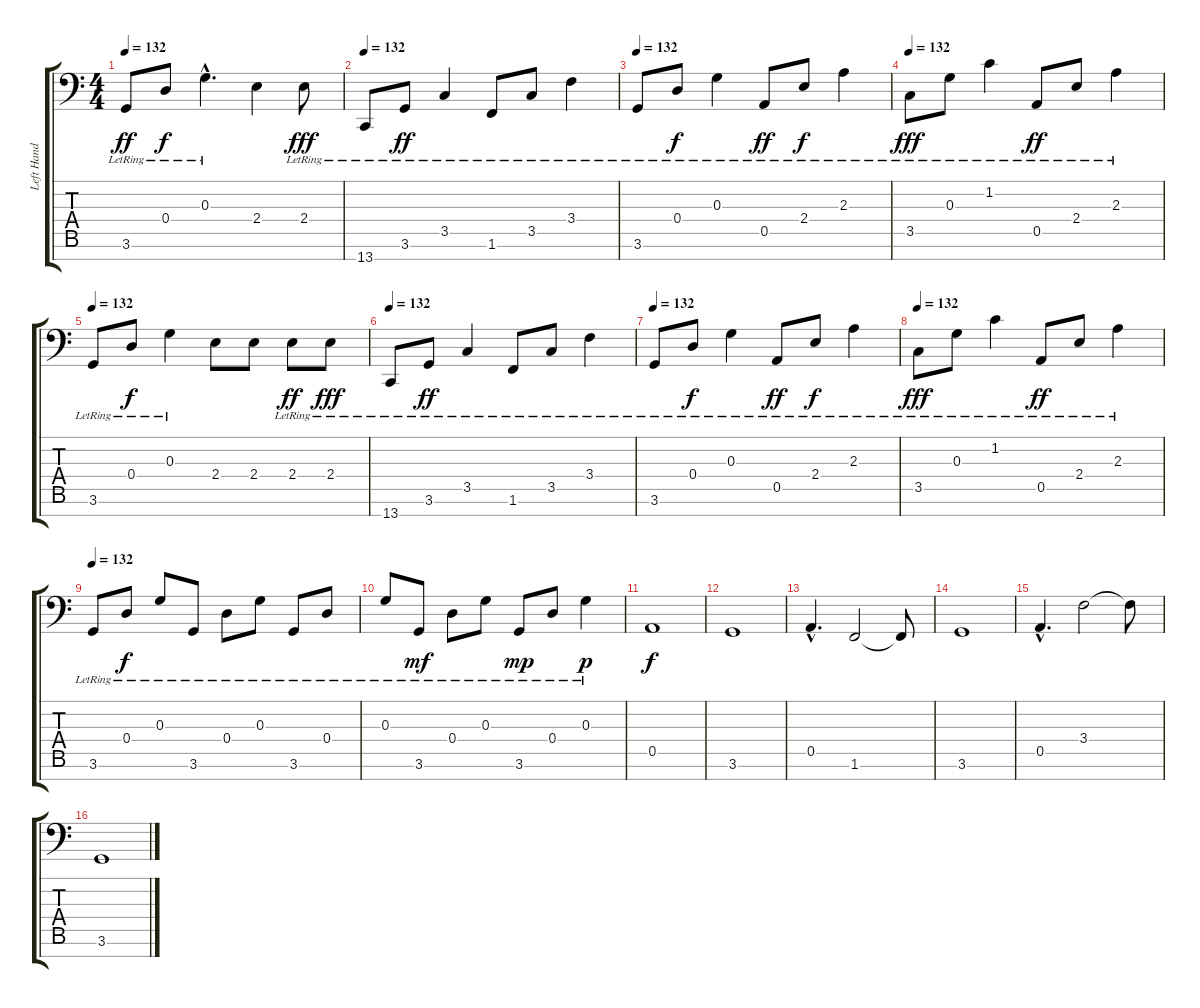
\track ("Left Hand" "Left Hand") {instrument acousticgrandpiano}
\staff {score tabs}
\tuning (E4 B3 G3 D3 A2 E2 B0) {hide}
\ts (4 4)
\tempo 132
\clef f4
\ks c
3.6{lr}.8{dy ff} 0.4{lr}.8{dy f} 0.3{hac lr}.4{d} 2.4.4 2.4{lr}.8{dy fff} |
\tempo 132
13.7{lr}.8 3.6{lr}.8{dy ff} 3.5{lr}.4 1.6{lr}.8 3.5{lr}.8 3.4{lr}.4 |
\tempo 132
3.6{lr}.8 0.4{lr}.8{dy f} 0.3{lr}.4 0.5{lr}.8{dy ff} 2.4{lr}.8{dy f} 2.3{lr}.4 |
\tempo 132
3.5{lr}.8{dy fff} 0.3{lr}.8 1.2{lr}.4 0.5{lr}.8{dy ff} 2.4{lr}.8 2.3{lr}.4 |
\tempo 132
3.6{lr}.8 0.4{lr}.8{dy f} 0.3{lr}.4 2.4.8 2.4.8 2.4{lr}.8{dy ff} 2.4{lr}.8{dy fff} |
\tempo 132
13.7{lr}.8 3.6{lr}.8{dy ff} 3.5{lr}.4 1.6{lr}.8 3.5{lr}.8 3.4{lr}.4 |
\tempo 132
3.6{lr}.8 0.4{lr}.8{dy f} 0.3{lr}.4 0.5{lr}.8{dy ff} 2.4{lr}.8{dy f} 2.3{lr}.4 |
\tempo 132
3.5{lr}.8{dy fff} 0.3{lr}.8 1.2{lr}.4 0.5{lr}.8{dy ff} 2.4{lr}.8 2.3{lr}.4 |
\tempo 108
\tempo 132
3.6{lr}.8 0.4{lr}.8{dy f} 0.3{lr}.8 3.6{lr}.8 0.4{lr}.8 0.3{lr}.8 3.6{lr}.8 0.4{lr}.8 |
0.3{lr}.8 3.6{lr}.8{dy mf} 0.4{lr}.8 0.3{lr}.8 3.6{lr}.8{dy mp} 0.4{lr}.8 0.3{lr}.4{dy p} |
\section ("" "")
0.5.1{dy f} |
3.6.1 |
0.5{hac}.4{d} 1.6.2 1.6{t}.8 |
3.6.1 |
0.5{hac}.4{d} 3.4.2 3.4{t}.8 |
3.6.1
